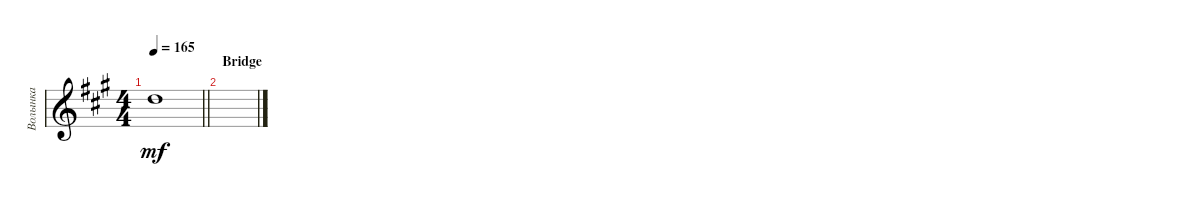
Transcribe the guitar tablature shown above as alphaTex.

\track ("Волынка" "Волынка") {instrument bassoon}
\staff {score}
\tuning (E4 B3 G3 D3 A2 B1) {hide}
\ts (4 4)
\tempo 165
\clef g2
\barLineRight lightlight
\ks f#minor
10.1.1{dy mf} |
\section ("" "Bridge")
